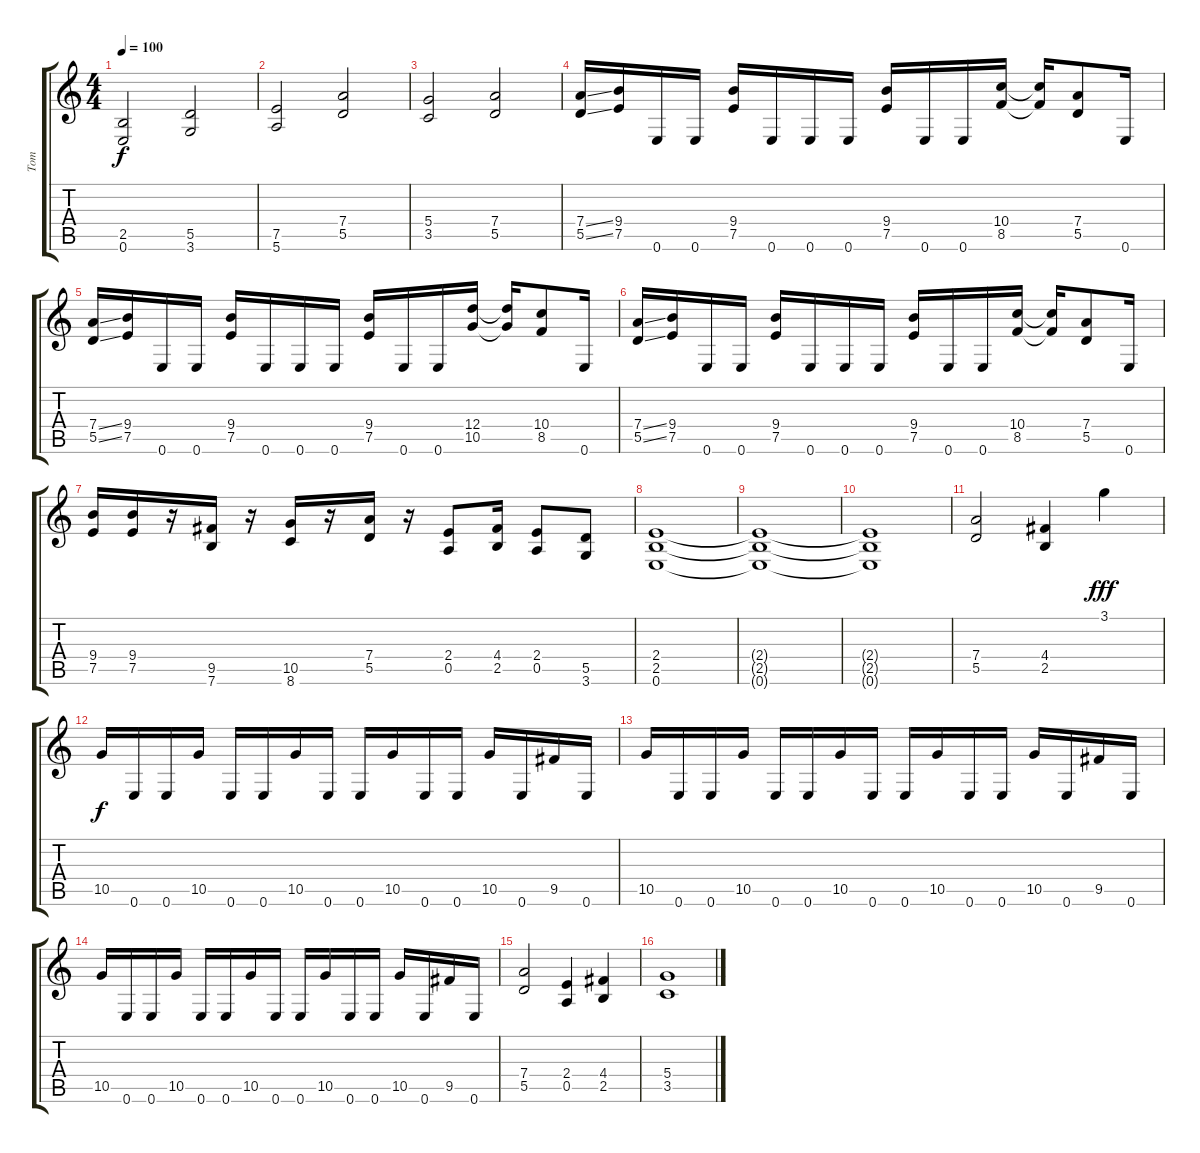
\track ("Tom" "Tom") {instrument distortionguitar}
\staff {score tabs}
\tuning (E4 B3 G3 D3 A2 E2) {hide}
\ts (4 4)
\tempo 100
\clef g2
\ks c
(2.5 0.6).2{dy f} (5.5 3.6).2 |
(7.5 5.6).2 (7.4 5.5).2 |
(5.4 3.5).2 (7.4 5.5).2 |
(7.4{ss} 5.5{ss}).16 (9.4 7.5).16 0.6.16 0.6.16 (9.4 7.5).16 0.6.16 0.6.16 0.6.16 (9.4 7.5).16 0.6.16 0.6.16 (10.4 8.5).16 (10.4{t} 8.5{t}).16 (7.4 5.5).8 0.6.16 |
(7.4{ss} 5.5{ss}).16 (9.4 7.5).16 0.6.16 0.6.16 (9.4 7.5).16 0.6.16 0.6.16 0.6.16 (9.4 7.5).16 0.6.16 0.6.16 (12.4 10.5).16 (12.4{t} 10.5{t}).16 (10.4 8.5).8 0.6.16 |
(7.4{ss} 5.5{ss}).16 (9.4 7.5).16 0.6.16 0.6.16 (9.4 7.5).16 0.6.16 0.6.16 0.6.16 (9.4 7.5).16 0.6.16 0.6.16 (10.4 8.5).16 (10.4{t} 8.5{t}).16 (7.4 5.5).8 0.6.16 |
(9.4 7.5).16 (9.4 7.5).16 r.16 (9.5 7.6).16 r.16 (10.5 8.6).16 r.16 (7.4 5.5).16 r.16 (2.4 0.5).8 (4.4 2.5).16 (2.4 0.5).8 (5.5 3.6).8 |
(2.4 2.5 0.6).1 |
(2.4{t} 2.5{t} 0.6{t}).1 |
(2.4{t} 2.5{t} 0.6{t}).1 |
(7.4 5.5).2 (4.4 2.5).4 3.1.4{dy fff} |
10.5.16{dy f} 0.6.16 0.6.16 10.5.16 0.6.16 0.6.16 10.5.16 0.6.16 0.6.16 10.5.16 0.6.16 0.6.16 10.5.16 0.6.16 9.5.16 0.6.16 |
10.5.16 0.6.16 0.6.16 10.5.16 0.6.16 0.6.16 10.5.16 0.6.16 0.6.16 10.5.16 0.6.16 0.6.16 10.5.16 0.6.16 9.5.16 0.6.16 |
10.5.16 0.6.16 0.6.16 10.5.16 0.6.16 0.6.16 10.5.16 0.6.16 0.6.16 10.5.16 0.6.16 0.6.16 10.5.16 0.6.16 9.5.16 0.6.16 |
(7.4 5.5).2 (2.4 0.5).4 (4.4 2.5).4 |
(5.4 3.5).1
